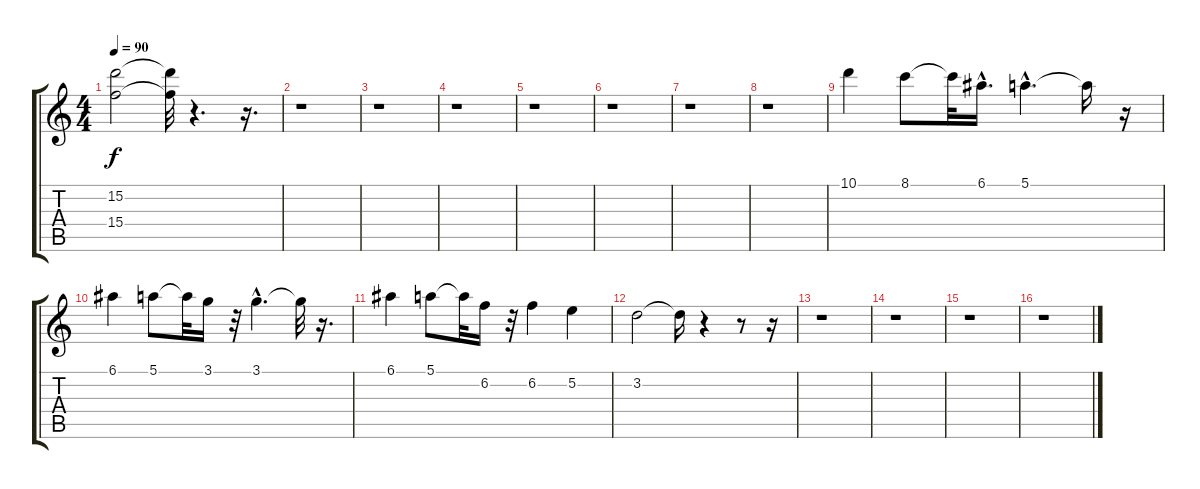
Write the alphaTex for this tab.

\track "" {instrument overdrivenguitar}
\staff {score tabs}
\tuning (E4 B3 G3 D3 A2 E2) {hide}
\ts (4 4)
\tempo 90
\clef g2
\ks c
(15.2 15.4).2{dy f} (15.2{t} 15.4{t}).32 r.4{d} r.16{d} |
r.1 |
r.1 |
r.1 |
r.1 |
r.1 |
r.1 |
r.1 |
10.1.4 8.1.8 8.1{t}.32 6.1{hac}.16{d} 5.1{hac}.4{d} 5.1{t}.16 r.16 |
6.1.4 5.1.8 5.1{t}.32 3.1.16 r.32 3.1{hac}.4{d} 3.1{t}.32 r.16{d} |
6.1.4 5.1.8 5.1{t}.32 6.2.16 r.32 6.2.4 5.2.4 |
3.2.2 3.2{t}.16 r.4 r.8 r.16 |
r.1 |
r.1 |
r.1 |
r.1
